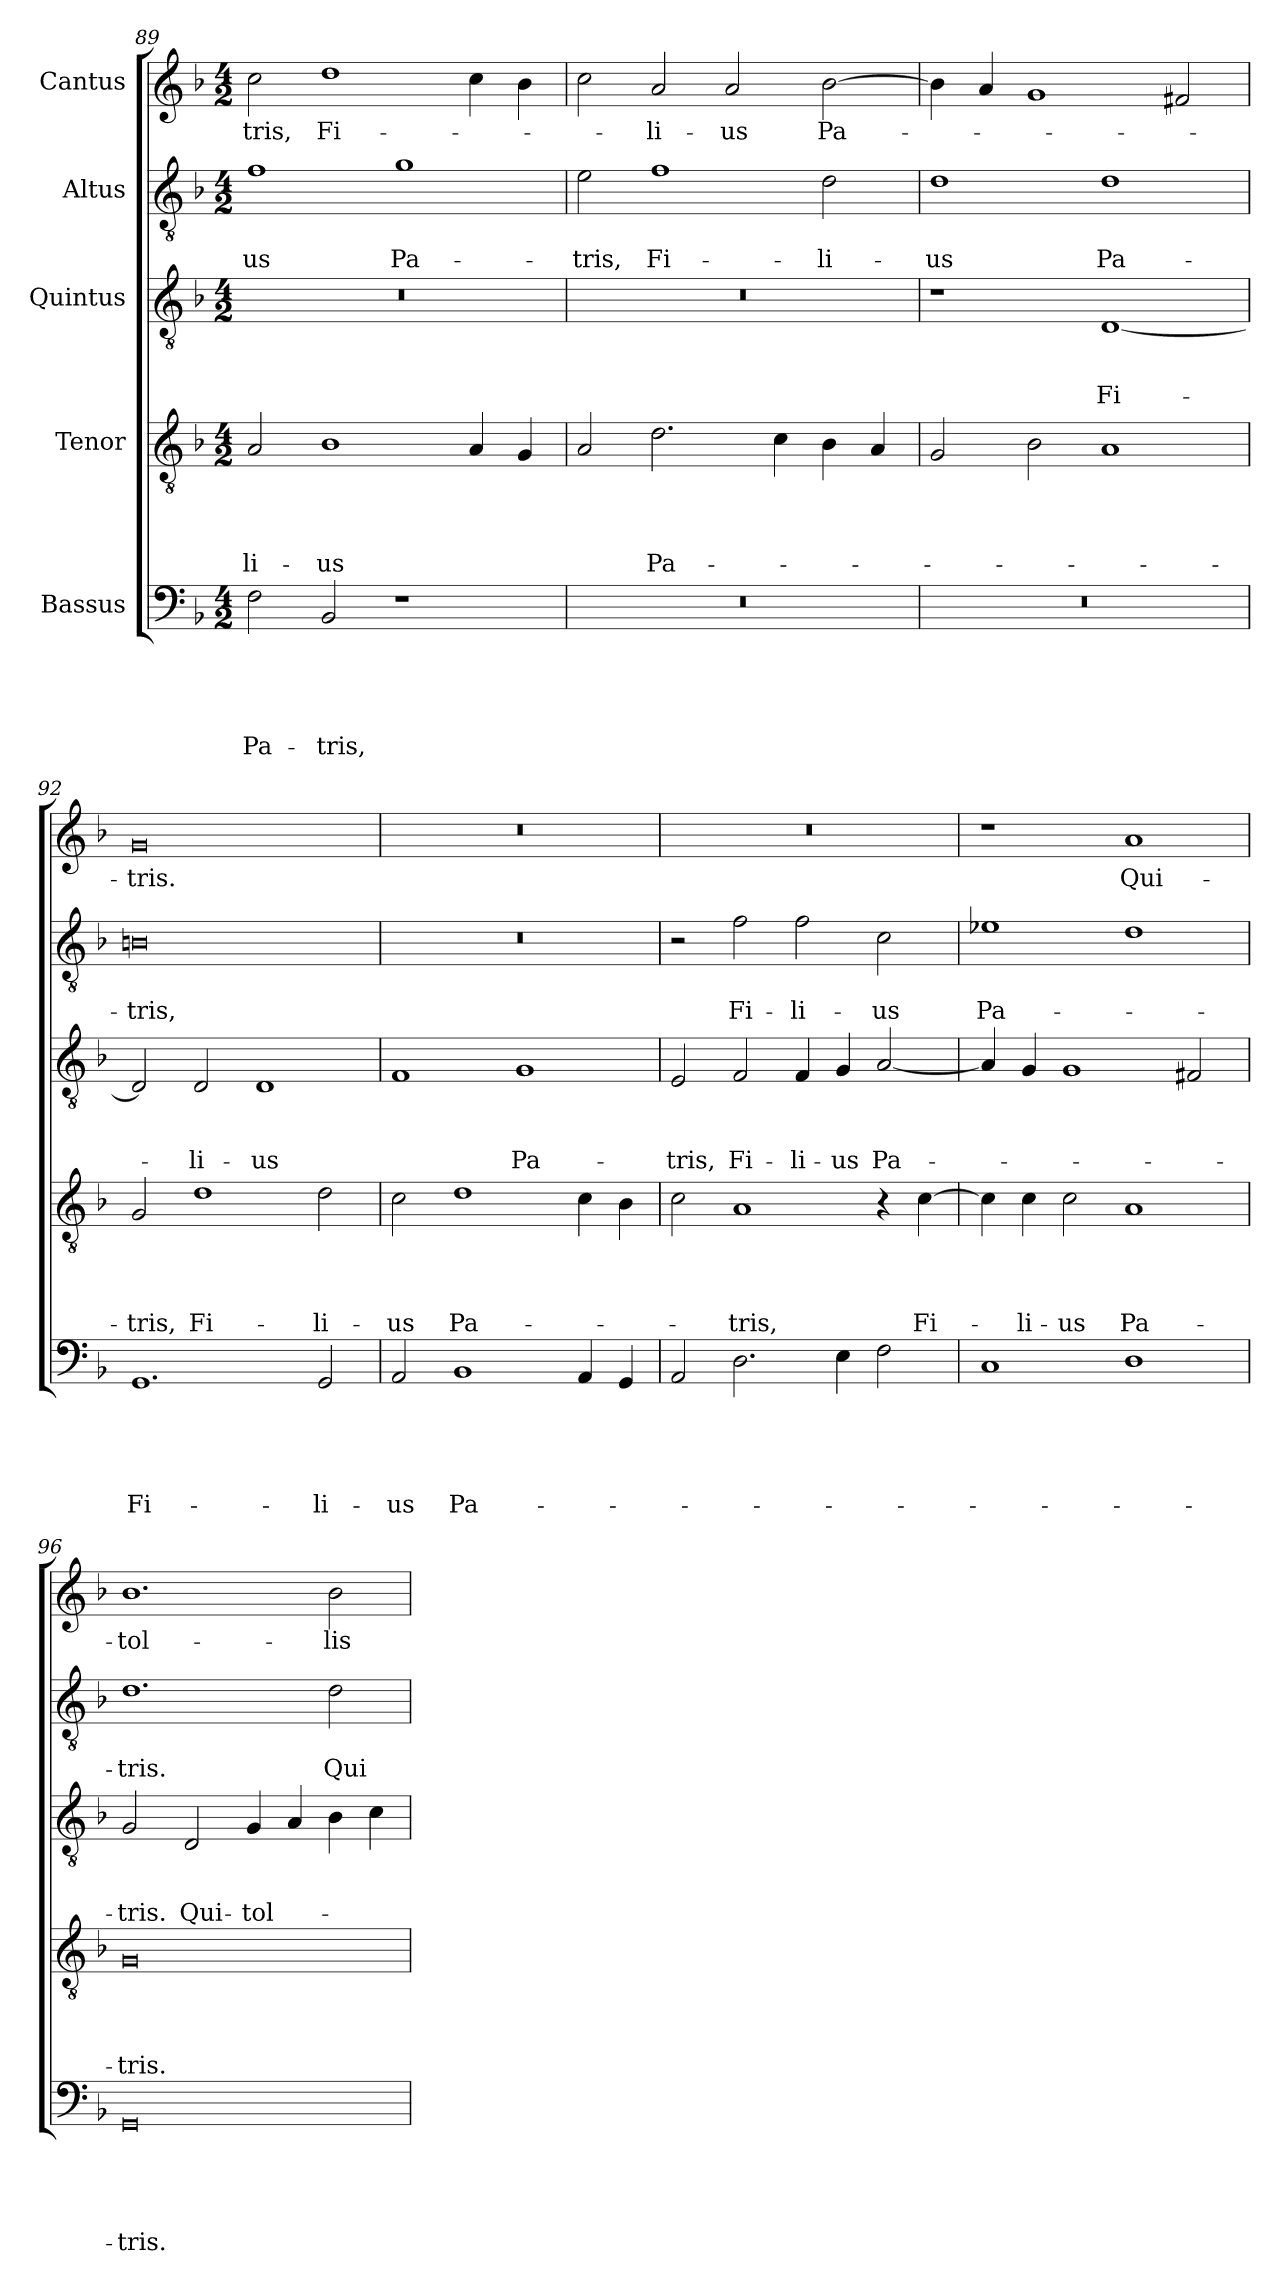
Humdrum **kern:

**kern	**text	**text	**text	**text	**text	**kern	**text	**text	**text	**text	**kern	**text	**text	**text	**kern	**text	**text	**kern	**text
*part5	*part5	*part5	*part5	*part5	*part5	*part4	*part4	*part4	*part4	*part4	*part3	*part3	*part3	*part3	*part2	*part2	*part2	*part1	*part1
*staff5	*staff5	*staff5	*staff5	*staff5	*staff5	*staff4	*staff4	*staff4	*staff4	*staff4	*staff3	*staff3	*staff3	*staff3	*staff2	*staff2	*staff2	*staff1	*staff1
*I"Bassus	*	*	*	*	*	*I"Tenor	*	*	*	*	*I"Quintus	*	*	*	*I"Altus	*	*	*I"Cantus	*
*clefF4	*	*	*	*	*	*clefGv2	*	*	*	*	*clefGv2	*	*	*	*clefGv2	*	*	*clefG2	*
*k[b-]	*	*	*	*	*	*k[b-]	*	*	*	*	*k[b-]	*	*	*	*k[b-]	*	*	*k[b-]	*
*M4/2	*	*	*	*	*	*M4/2	*	*	*	*	*M4/2	*	*	*	*M4/2	*	*	*M4/2	*
=89	=89	=89	=89	=89	=89	=89	=89	=89	=89	=89	=89	=89	=89	=89	=89	=89	=89	=89	=89
2F\	.	.	.	.	Pa-	2A/	.	.	.	-li-	0r	.	.	.	1f\	.	-us	2cc\	-tris,
2BB-/	.	.	.	.	-tris,	1B-\	.	.	.	-us	.	.	.	.	.	.	.	1dd\	Fi-
1r	.	.	.	.	.	.	.	.	.	.	.	.	.	.	1g\	.	Pa-	.	.
.	.	.	.	.	.	4A/	.	.	.	.	.	.	.	.	.	.	.	4cc\	.
.	.	.	.	.	.	4G/	.	.	.	.	.	.	.	.	.	.	.	4b-\	.
=90	=90	=90	=90	=90	=90	=90	=90	=90	=90	=90	=90	=90	=90	=90	=90	=90	=90	=90	=90
0r	.	.	.	.	.	2A/	.	.	.	.	0r	.	.	.	2e\	.	-tris,	2cc\	.
.	.	.	.	.	.	2.d\	.	.	.	Pa-	.	.	.	.	1f\	.	Fi-	2a/	-li-
.	.	.	.	.	.	.	.	.	.	.	.	.	.	.	.	.	.	2a/	-us
.	.	.	.	.	.	4c\	.	.	.	.	.	.	.	.	.	.	.	.	.
.	.	.	.	.	.	4B-\	.	.	.	.	.	.	.	.	2d\	.	-li-	[2b-\	Pa-
.	.	.	.	.	.	4A/	.	.	.	.	.	.	.	.	.	.	.	.	.
=91	=91	=91	=91	=91	=91	=91	=91	=91	=91	=91	=91	=91	=91	=91	=91	=91	=91	=91	=91
0r	.	.	.	.	.	2G/	.	.	.	.	1r	.	.	.	1d\	.	-us	4b-\]	.
.	.	.	.	.	.	.	.	.	.	.	.	.	.	.	.	.	.	4a/	.
.	.	.	.	.	.	2B-\	.	.	.	.	.	.	.	.	.	.	.	1g/	.
.	.	.	.	.	.	1A/	.	.	.	.	[1D/	.	.	Fi-	1d\	.	Pa-	.	.
.	.	.	.	.	.	.	.	.	.	.	.	.	.	.	.	.	.	2f#X/	.
=92	=92	=92	=92	=92	=92	=92	=92	=92	=92	=92	=92	=92	=92	=92	=92	=92	=92	=92	=92
1.GG/	.	.	.	.	Fi-	2G/	.	.	.	-tris,	2D/]	.	.	.	0Bn\	.	-tris,	0g/	-tris.
.	.	.	.	.	.	1d\	.	.	.	Fi-	2D/	.	.	-li-	.	.	.	.	.
.	.	.	.	.	.	.	.	.	.	.	1D/	.	.	-us	.	.	.	.	.
2GG/	.	.	.	.	-li-	2d\	.	.	.	-li-	.	.	.	.	.	.	.	.	.
=93	=93	=93	=93	=93	=93	=93	=93	=93	=93	=93	=93	=93	=93	=93	=93	=93	=93	=93	=93
2AA/	.	.	.	.	-us	2c\	.	.	.	-us	1F/	.	.	.	0r	.	.	0r	.
1BB-/	.	.	.	.	Pa-	1d\	.	.	.	Pa-	.	.	.	.	.	.	.	.	.
.	.	.	.	.	.	.	.	.	.	.	1G/	.	.	Pa-	.	.	.	.	.
4AA/	.	.	.	.	.	4c\	.	.	.	.	.	.	.	.	.	.	.	.	.
4GG/	.	.	.	.	.	4B-\	.	.	.	.	.	.	.	.	.	.	.	.	.
=94	=94	=94	=94	=94	=94	=94	=94	=94	=94	=94	=94	=94	=94	=94	=94	=94	=94	=94	=94
2AA/	.	.	.	.	.	2c\	.	.	.	.	2E/	.	.	-tris,	2r	.	.	0r	.
2.D\	.	.	.	.	.	1A/	.	.	.	-tris,	2F/	.	.	Fi-	2f\	.	Fi-	.	.
.	.	.	.	.	.	.	.	.	.	.	4F/	.	.	-li-	2f\	.	-li-	.	.
4E\	.	.	.	.	.	.	.	.	.	.	4G/	.	.	-us	.	.	.	.	.
2F\	.	.	.	.	.	4r	.	.	.	.	[2A/	.	.	Pa-	2c\	.	-us	.	.
.	.	.	.	.	.	[4c\	.	.	.	Fi-	.	.	.	.	.	.	.	.	.
=95	=95	=95	=95	=95	=95	=95	=95	=95	=95	=95	=95	=95	=95	=95	=95	=95	=95	=95	=95
1C/	.	.	.	.	.	4c\]	.	.	.	.	4A/]	.	.	.	1e-X\	.	Pa-	1r	.
.	.	.	.	.	.	4c\	.	.	.	-li-	4G/	.	.	.	.	.	.	.	.
.	.	.	.	.	.	2c\	.	.	.	-us	1G/	.	.	.	.	.	.	.	.
1D\	.	.	.	.	.	1A/	.	.	.	Pa-	.	.	.	.	1d\	.	.	1a/	Qui-
.	.	.	.	.	.	.	.	.	.	.	2F#X/	.	.	.	.	.	.	.	.
=96	=96	=96	=96	=96	=96	=96	=96	=96	=96	=96	=96	=96	=96	=96	=96	=96	=96	=96	=96
0GG/	.	.	.	.	-tris.	0G/	.	.	.	-tris.	2G/	.	.	-tris.	1.d\	.	-tris.	1.b-\	tol-
.	.	.	.	.	.	.	.	.	.	.	2D/	.	.	Qui-	.	.	.	.	.
.	.	.	.	.	.	.	.	.	.	.	4G/	.	.	tol-	.	.	.	.	.
.	.	.	.	.	.	.	.	.	.	.	4A/	.	.	.	.	.	.	.	.
.	.	.	.	.	.	.	.	.	.	.	4B-\	.	.	.	2d\	.	Qui-	2b-\	-lis
.	.	.	.	.	.	.	.	.	.	.	4c\	.	.	.	.	.	.	.	.
=	=	=	=	=	=	=	=	=	=	=	=	=	=	=	=	=	=	=	=
*-	*-	*-	*-	*-	*-	*-	*-	*-	*-	*-	*-	*-	*-	*-	*-	*-	*-	*-	*-
